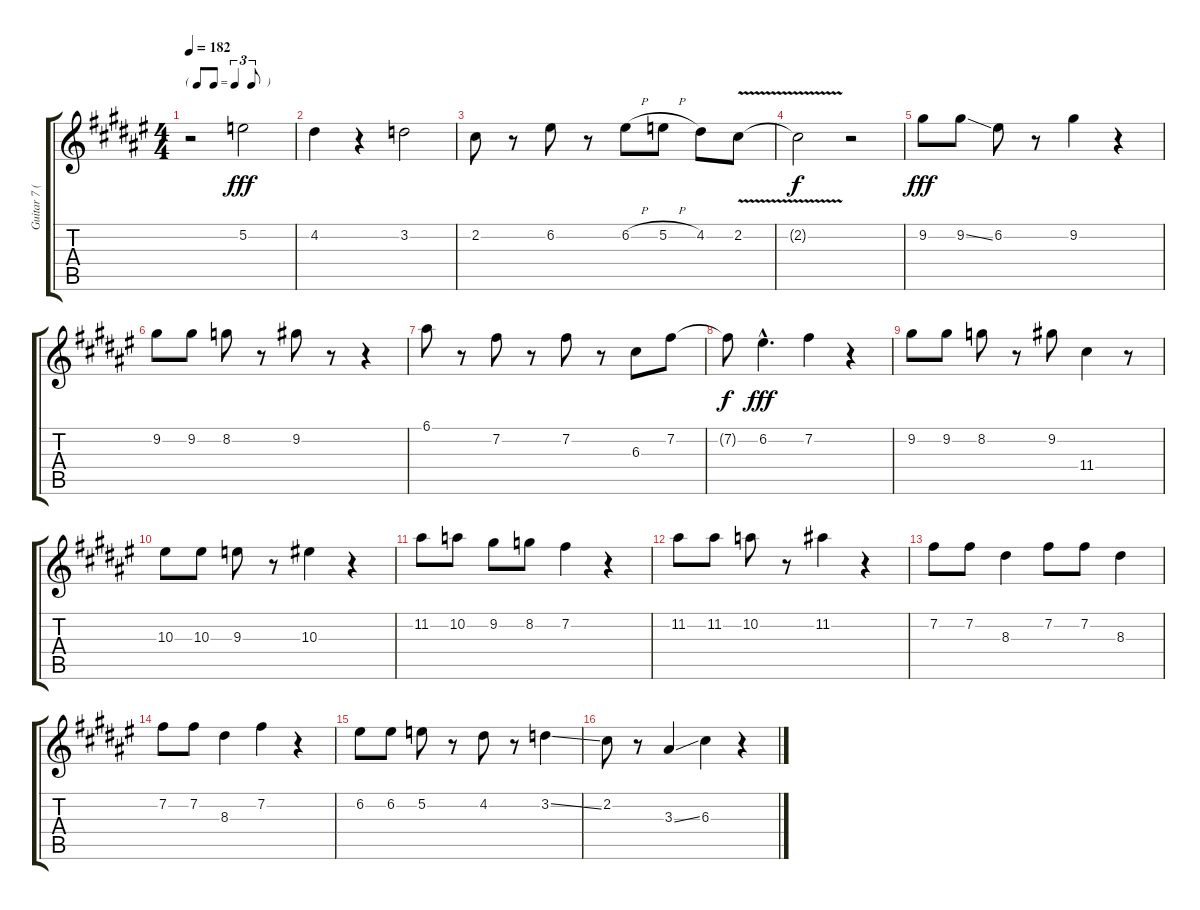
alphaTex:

\track ("Guitar 7 (trombone)" "Guitar 7 (") {instrument overdrivenguitar}
\staff {score tabs}
\tuning (E4 B3 G3 D3 A2 E2) {hide}
\ts (4 4)
\tf triplet8th
\tempo 182
\clef g2
\ks f#
r.2{dy fff} 5.2.2 |
4.2.4 r.4 3.2.2 |
2.2.8 r.8 6.2.8 r.8 6.2{h}.8 5.2{h}.8 4.2.8 2.2{v}.8 |
2.2{t}.2{dy f} r.2 |
9.2.8{dy fff} 9.2{ss}.8 6.2.8 r.8 9.2.4 r.4 |
9.2.8 9.2.8 8.2.8 r.8 9.2.8 r.8 r.4 |
6.1.8 r.8 7.2.8 r.8 7.2.8 r.8 6.3.8 7.2.8 |
7.2{t}.8{dy f} 6.2{hac}.4{d dy fff} 7.2.4 r.4 |
9.2.8 9.2.8 8.2.8 r.8 9.2.8 11.4.4 r.8 |
10.3.8 10.3.8 9.3.8 r.8 10.3.4 r.4 |
11.2.8 10.2.8 9.2.8 8.2.8 7.2.4 r.4 |
11.2.8 11.2.8 10.2.8 r.8 11.2.4 r.4 |
7.2.8 7.2.8 8.3.4 7.2.8 7.2.8 8.3.4 |
7.2.8 7.2.8 8.3.4 7.2.4 r.4 |
6.2.8 6.2.8 5.2.8 r.8 4.2.8 r.8 3.2{ss}.4 |
2.2.8 r.8 3.3{ss}.4 6.3.4 r.4
